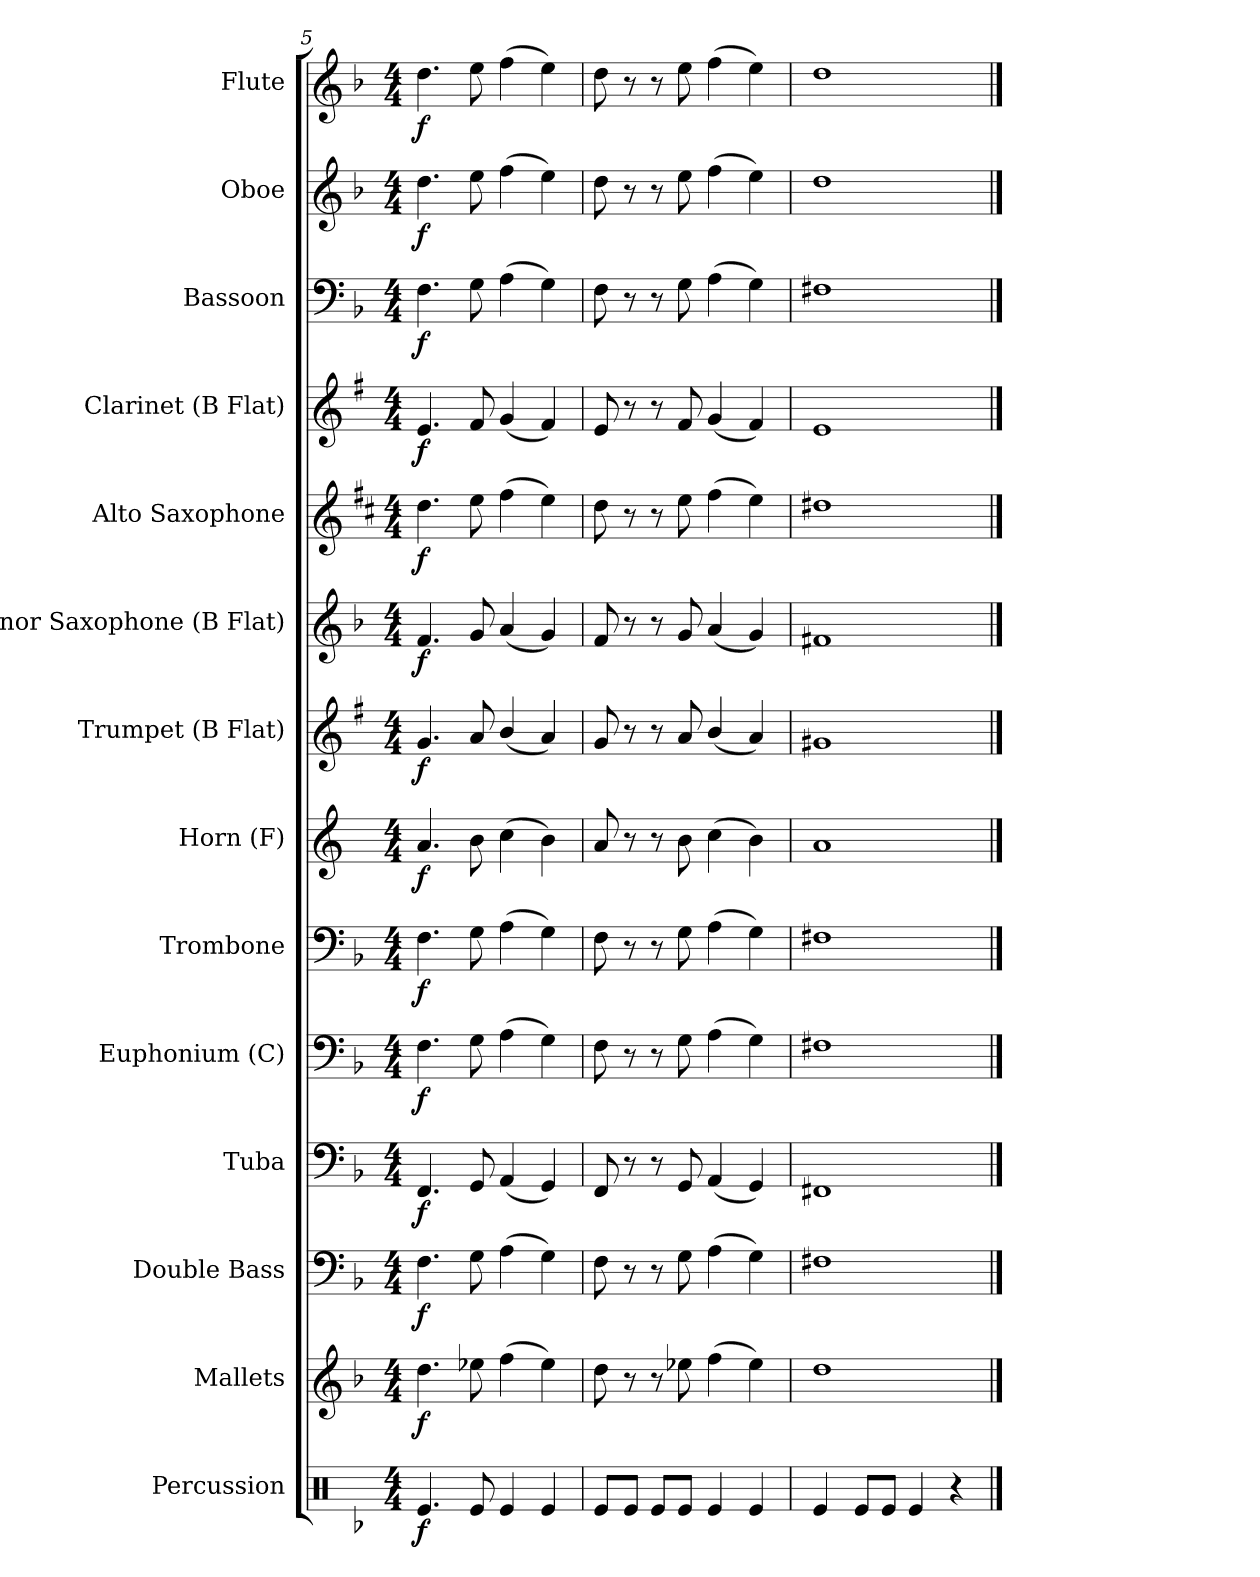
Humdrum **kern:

**kern	**dynam	**kern	**dynam	**kern	**dynam	**kern	**dynam	**kern	**dynam	**kern	**dynam	**kern	**dynam	**kern	**dynam	**kern	**dynam	**kern	**dynam	**kern	**dynam	**kern	**dynam	**kern	**dynam	**kern	**dynam
*part14	*part14	*part13	*part13	*part12	*part12	*part11	*part11	*part10	*part10	*part9	*part9	*part8	*part8	*part7	*part7	*part6	*part6	*part5	*part5	*part4	*part4	*part3	*part3	*part2	*part2	*part1	*part1
*staff14	*staff14	*staff13	*staff13	*staff12	*staff12	*staff11	*staff11	*staff10	*staff10	*staff9	*staff9	*staff8	*staff8	*staff7	*staff7	*staff6	*staff6	*staff5	*staff5	*staff4	*staff4	*staff3	*staff3	*staff2	*staff2	*staff1	*staff1
*I"Percussion	*	*I"Mallets	*	*I"Double Bass	*	*I"Tuba	*	*I"Euphonium (C)	*	*I"Trombone	*	*I"Horn (F)	*	*I"Trumpet (B Flat)	*	*I"Tenor Saxophone (B Flat)	*	*I"Alto Saxophone	*	*I"Clarinet (B Flat)	*	*I"Bassoon	*	*I"Oboe	*	*I"Flute	*
*clefX	*	*clefG2	*	*clefF4	*	*clefF4	*	*clefF4	*	*clefF4	*	*clefG2	*	*clefG2	*	*clefG2	*	*clefG2	*	*clefG2	*	*clefF4	*	*clefG2	*	*clefG2	*
*	*	*ITrd-14c-24	*	*ITrd7c12	*	*	*	*	*	*	*	*ITrd4c7	*	*ITrd1c2	*	*ITrd8c14	*	*ITrd5c9	*	*ITrd1c2	*	*	*	*	*	*	*
*k[b-]	*	*k[b-]	*	*k[b-]	*	*k[b-]	*	*k[b-]	*	*k[b-]	*	*k[b-]	*	*k[b-]	*	*k[b-]	*	*k[b-]	*	*k[b-]	*	*k[b-]	*	*k[b-]	*	*k[b-]	*
*F:	*	*F:	*	*F:	*	*F:	*	*F:	*	*F:	*	*F:	*	*F:	*	*F:	*	*F:	*	*F:	*	*F:	*	*F:	*	*F:	*
*M4/4	*	*M4/4	*	*M4/4	*	*M4/4	*	*M4/4	*	*M4/4	*	*M4/4	*	*M4/4	*	*M4/4	*	*M4/4	*	*M4/4	*	*M4/4	*	*M4/4	*	*M4/4	*
=5	=5	=5	=5	=5	=5	=5	=5	=5	=5	=5	=5	=5	=5	=5	=5	=5	=5	=5	=5	=5	=5	=5	=5	=5	=5	=5	=5
!	!LO:DY:b	!	!LO:DY:b	!	!LO:DY:b	!	!LO:DY:b	!	!LO:DY:b	!	!LO:DY:b	!	!LO:DY:b	!	!LO:DY:b	!	!LO:DY:b	!	!LO:DY:b	!	!LO:DY:b	!	!LO:DY:b	!	!LO:DY:b	!	!LO:DY:b
4.Re/	f	4.dddd\	f	4.FF\	f	4.FF/	f	4.F\	f	4.F\	f	4.d/	f	4.f/	f	4.F/	f	4.f\	f	4.d/	f	4.F\	f	4.dd\	f	4.dd\	f
8Re/	.	8eeee-X\	.	8GG\	.	8GG/	.	8G\	.	8G\	.	8e\	.	8g/	.	8G/	.	8g\	.	8e/	.	8G\	.	8ee\	.	8ee\	.
4Re/	.	(4ffff\	.	(4AA\	.	(4AA/	.	(4A\	.	(4A\	.	(4f\	.	(4a/	.	(4A/	.	(4a\	.	(4f/	.	(4A\	.	(4ff\	.	(4ff\	.
4Re/	.	4eeee-\)	.	4GG\)	.	4GG/)	.	4G\)	.	4G\)	.	4e\)	.	4g/)	.	4G/)	.	4g\)	.	4e/)	.	4G\)	.	4ee\)	.	4ee\)	.
=6	=6	=6	=6	=6	=6	=6	=6	=6	=6	=6	=6	=6	=6	=6	=6	=6	=6	=6	=6	=6	=6	=6	=6	=6	=6	=6	=6
8Re/L	.	8dddd\	.	8FF\	.	8FF/	.	8F\	.	8F\	.	8d/	.	8f/	.	8F/	.	8f\	.	8d/	.	8F\	.	8dd\	.	8dd\	.
8Re/J	.	8r	.	8r	.	8r	.	8r	.	8r	.	8r	.	8r	.	8r	.	8r	.	8r	.	8r	.	8r	.	8r	.
8Re/L	.	8r	.	8r	.	8r	.	8r	.	8r	.	8r	.	8r	.	8r	.	8r	.	8r	.	8r	.	8r	.	8r	.
8Re/J	.	8eeee-X\	.	8GG\	.	8GG/	.	8G\	.	8G\	.	8e\	.	8g/	.	8G/	.	8g\	.	8e/	.	8G\	.	8ee\	.	8ee\	.
4Re/	.	(4ffff\	.	(4AA\	.	(4AA/	.	(4A\	.	(4A\	.	(4f\	.	(4a/	.	(4A/	.	(4a\	.	(4f/	.	(4A\	.	(4ff\	.	(4ff\	.
4Re/	.	4eeee-\)	.	4GG\)	.	4GG/)	.	4G\)	.	4G\)	.	4e\)	.	4g/)	.	4G/)	.	4g\)	.	4e/)	.	4G\)	.	4ee\)	.	4ee\)	.
=7	=7	=7	=7	=7	=7	=7	=7	=7	=7	=7	=7	=7	=7	=7	=7	=7	=7	=7	=7	=7	=7	=7	=7	=7	=7	=7	=7
4Re/	.	1dddd\	.	1FF#X\	.	1FF#X/	.	1F#X\	.	1F#X\	.	1d/	.	1f#X/	.	1F#X/	.	1f#X\	.	1d/	.	1F#X\	.	1dd\	.	1dd\	.
8Re/L	.	.	.	.	.	.	.	.	.	.	.	.	.	.	.	.	.	.	.	.	.	.	.	.	.	.	.
8Re/J	.	.	.	.	.	.	.	.	.	.	.	.	.	.	.	.	.	.	.	.	.	.	.	.	.	.	.
4Re/	.	.	.	.	.	.	.	.	.	.	.	.	.	.	.	.	.	.	.	.	.	.	.	.	.	.	.
4r	.	.	.	.	.	.	.	.	.	.	.	.	.	.	.	.	.	.	.	.	.	.	.	.	.	.	.
==	==	==	==	==	==	==	==	==	==	==	==	==	==	==	==	==	==	==	==	==	==	==	==	==	==	==	==
*-	*-	*-	*-	*-	*-	*-	*-	*-	*-	*-	*-	*-	*-	*-	*-	*-	*-	*-	*-	*-	*-	*-	*-	*-	*-	*-	*-
